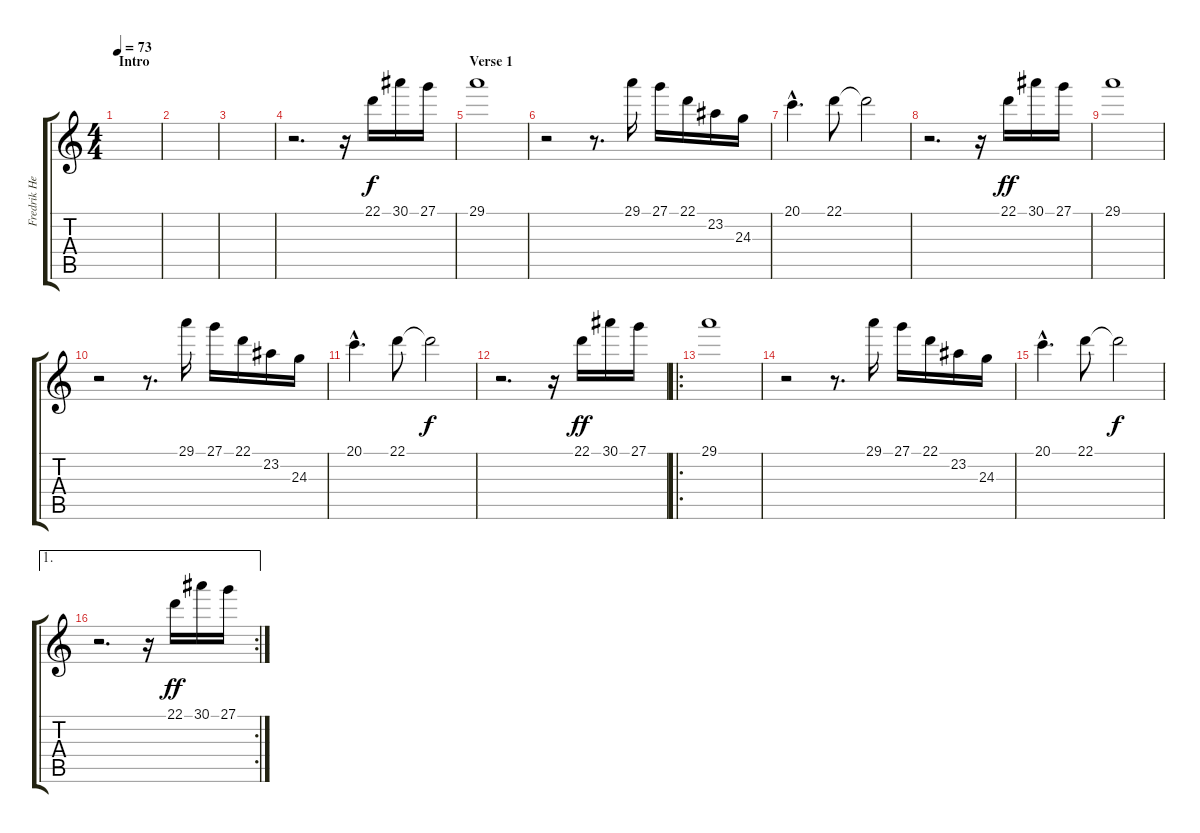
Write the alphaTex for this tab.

\track ("Fredrik Hermansson" "Fredrik He") {instrument brightacousticpiano}
\staff {score tabs}
\tuning (E4 B3 G3 D3 A2 E2) {hide}
\ts (4 4)
\section ("" "Intro")
\tempo 73
\clef g2
\ks c
|
|
|
r.2{d} r.16 22.1.16 30.1.16 27.1.16 |
\section ("" "Verse 1")
29.1.1 |
r.2 r.8{d} 29.1.16 27.1.16 22.1.16 23.2.16 24.3.16 |
20.1{hac}.4{d} 22.1.8 22.1{t}.2{dy f} |
r.2{d} r.16 22.1.16{dy ff} 30.1.16 27.1.16 |
29.1.1 |
r.2 r.8{d} 29.1.16 27.1.16 22.1.16 23.2.16 24.3.16 |
20.1{hac}.4{d} 22.1.8 22.1{t}.2{dy f} |
r.2{d} r.16 22.1.16{dy ff} 30.1.16 27.1.16 |
\ro
29.1.1 |
r.2 r.8{d} 29.1.16 27.1.16 22.1.16 23.2.16 24.3.16 |
20.1{hac}.4{d} 22.1.8 22.1{t}.2{dy f} |
\ae 1
\rc 2
r.2{d} r.16 22.1.16{dy ff} 30.1.16 27.1.16
